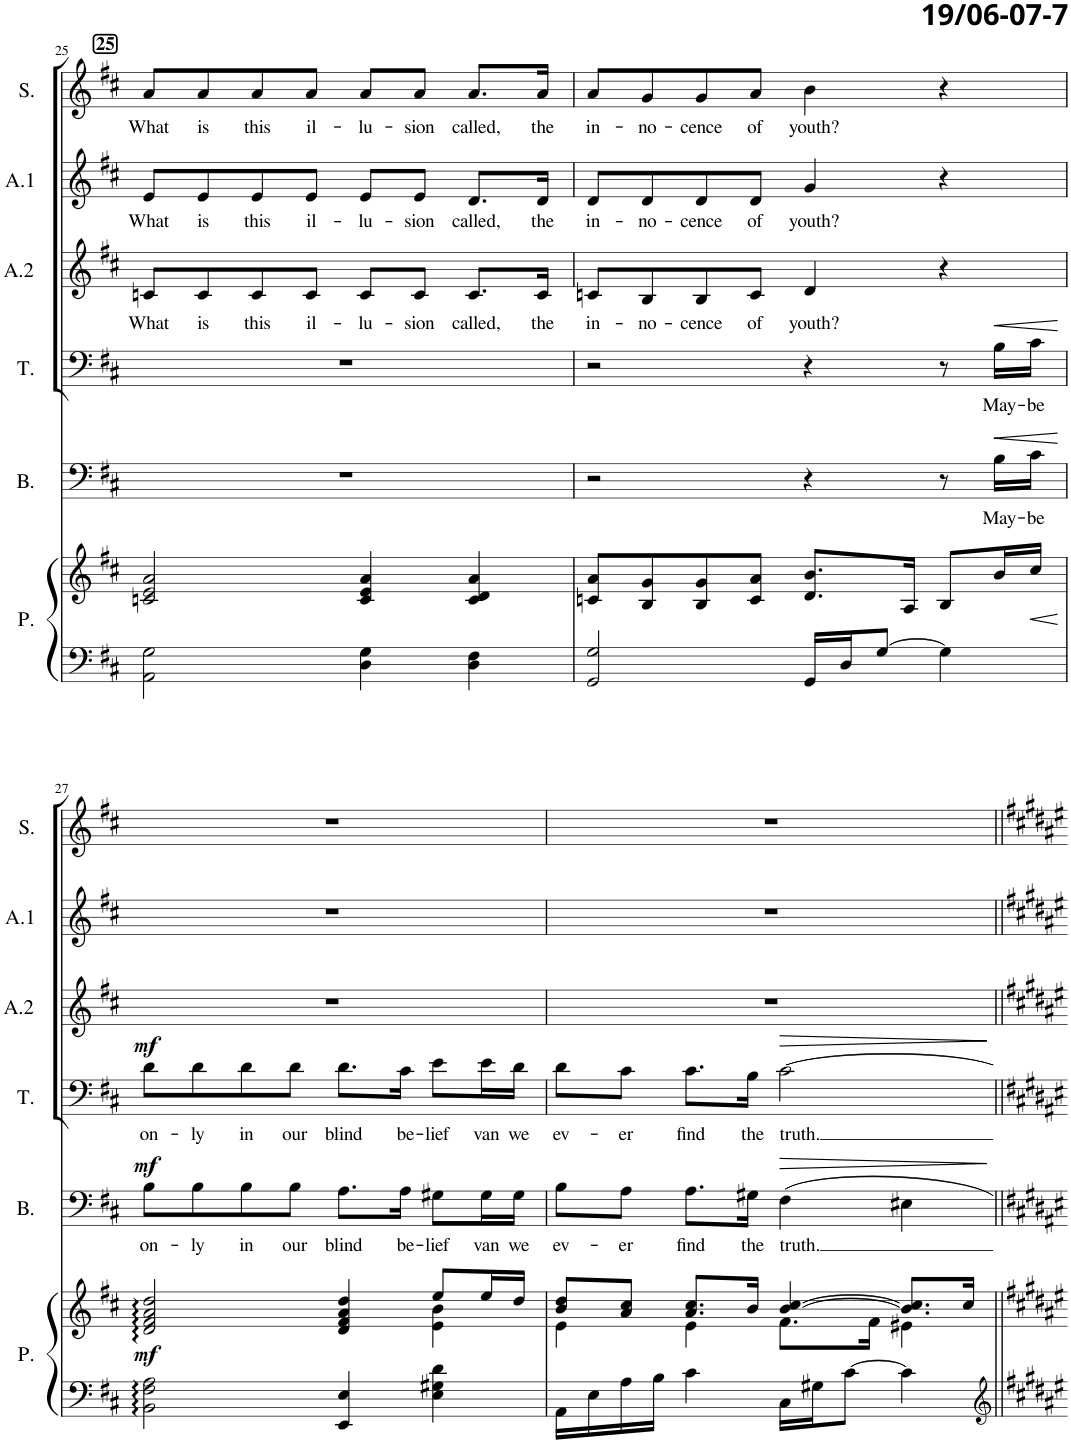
**kern	**kern	**dynam	**kern	**text	**dynam	**kern	**text	**dynam	**kern	**text	**kern	**text	**kern	**text
*part6	*part6	*part6	*part5	*part5	*part5	*part4	*part4	*part4	*part3	*part3	*part2	*part2	*part1	*part1
*staff7	*staff6	*staff6/7	*staff5	*staff5	*staff5	*staff4	*staff4	*staff4	*staff3	*staff3	*staff2	*staff2	*staff1	*staff1
*I"Piano	*	*	*I"Bass	*	*	*I"Tenor	*	*	*I"Alto 2	*	*I"Alto 1	*	*I"Soprano	*
*I'P.	*	*	*I'B.	*	*	*I'T.	*	*	*I'A.2	*	*I'A.1	*	*I'S.	*
!!LO:PB:g=z
*clefF4	*clefG2	*	*clefF4	*	*	*clefF4	*	*	*clefG2	*	*clefG2	*	*clefG2	*
*k[f#c#]	*k[f#c#]	*	*k[f#c#]	*	*	*k[f#c#]	*	*	*k[f#c#]	*	*k[f#c#]	*	*k[f#c#]	*
*M4/4	*M4/4	*	*M4/4	*	*	*M4/4	*	*	*M4/4	*	*M4/4	*	*M4/4	*
!!LO:REH:place=s1:a:B:cj:fs=11:t=25
=25	=25	=25	=25	=25	=25	=25	=25	=25	=25	=25	=25	=25	=25	=25
!	!	!	!	!	!	!	!	!	!	!LO:LY:b	!	!LO:LY:b	!	!LO:LY:b
2AA\ 2G\	2cn/ 2e/ 2a/	.	1r	.	.	1r	.	.	8cn/L	What	8e/L	What	8a/L	What
!	!	!	!	!	!	!	!	!	!	!LO:LY:b	!	!LO:LY:b	!	!LO:LY:b
.	.	.	.	.	.	.	.	.	8c/	is	8e/	is	8a/	is
!	!	!	!	!	!	!	!	!	!	!LO:LY:b	!	!LO:LY:b	!	!LO:LY:b
.	.	.	.	.	.	.	.	.	8c/	this	8e/	this	8a/	this
!	!	!	!	!	!	!	!	!	!	!LO:LY:b	!	!LO:LY:b	!	!LO:LY:b
.	.	.	.	.	.	.	.	.	8c/J	il-	8e/J	il-	8a/J	il-
!	!	!	!	!	!	!	!	!	!	!LO:LY:b	!	!LO:LY:b	!	!LO:LY:b
4D\ 4G\	4c/ 4e/ 4a/	.	.	.	.	.	.	.	8c/L	-lu-	8e/L	-lu-	8a/L	-lu-
!	!	!	!	!	!	!	!	!	!	!LO:LY:b	!	!LO:LY:b	!	!LO:LY:b
.	.	.	.	.	.	.	.	.	8c/J	-sion	8e/J	-sion	8a/J	-sion
!	!	!	!	!	!	!	!	!	!	!LO:LY:b	!	!LO:LY:b	!	!LO:LY:b
4D\ 4F#\	4c/ 4d/ 4a/	.	.	.	.	.	.	.	8.c/L	called,	8.d/L	called,	8.a/L	called,
!	!	!	!	!	!	!	!	!	!	!LO:LY:b	!	!LO:LY:b	!	!LO:LY:b
.	.	.	.	.	.	.	.	.	16c/Jk	the	16d/Jk	the	16a/Jk	the
=26	=26	=26	=26	=26	=26	=26	=26	=26	=26	=26	=26	=26	=26	=26
!	!	!	!	!	!	!	!	!	!	!LO:LY:b	!	!LO:LY:b	!	!LO:LY:b
2GG/ 2G/	8cn/ 8a/L	.	2r	.	.	2r	.	.	8cn/L	in-	8d/L	in-	8a/L	in-
!	!	!	!	!	!	!	!	!	!	!LO:LY:b	!	!LO:LY:b	!	!LO:LY:b
.	8B/ 8g/	.	.	.	.	.	.	.	8B/	-no-	8d/	-no-	8g/	-no-
!	!	!	!	!	!	!	!	!	!	!LO:LY:b	!	!LO:LY:b	!	!LO:LY:b
.	8B/ 8g/	.	.	.	.	.	.	.	8B/	-cence	8d/	-cence	8g/	-cence
!	!	!	!	!	!	!	!	!	!	!LO:LY:b	!	!LO:LY:b	!	!LO:LY:b
.	8c/ 8a/J	.	.	.	.	.	.	.	8c/J	of	8d/J	of	8a/J	of
!	!	!	!	!	!	!	!	!	!	!LO:LY:b	!	!LO:LY:b	!	!LO:LY:b
16GG/LL	8.d/ 8.b/L	.	4r	.	.	4r	.	.	4d/	youth?	4g/	youth?	4b\	youth?
16D/J	.	.	.	.	.	.	.	.	.	.	.	.	.	.
[8G/J	.	.	.	.	.	.	.	.	.	.	.	.	.	.
.	16A/Jk	.	.	.	.	.	.	.	.	.	.	.	.	.
4G\]	8B/L	.	8r	.	.	8r	.	.	4r	.	4r	.	4r	.
!	!	!	!	!LO:LY:b	!LO:HP:b	!	!LO:LY:b	!LO:HP:b	!	!	!	!	!	!
.	16b/L	.	16B\LL	May-	<	16B\LL	May-	<	.	.	.	.	.	.
!	!	!	!	!LO:LY:b	!	!	!LO:LY:b	!	!	!	!	!	!	!
.	16cc#/JJ	.	16c#\JJ	-be	.	16c#\JJ	-be	.	.	.	.	.	.	.
!!LO:LB:g=z
=27	=27	=27	=27	=27	=27	=27	=27	=27	=27	=27	=27	=27	=27	=27
*	*^	*	*	*	*	*	*	*	*	*	*	*	*	*
!	!	!	!LO:DY:b	!	!LO:LY:b	!LO:DY:a	!	!LO:LY:b	!LO:DY:a	!	!	!	!	!	!
2BB\ 2F#\ 2A\	2d/ 2f#/ 2a/ 2dd/	2.ryy	mf	8B\L	on-	mf	8d\L	on-	mf	1r	.	1r	.	1r	.
!	!	!	!	!	!LO:LY:b	!	!	!LO:LY:b	!	!	!	!	!	!	!
.	.	.	.	8B\	-ly	.	8d\	-ly	.	.	.	.	.	.	.
!	!	!	!	!	!LO:LY:b	!	!	!LO:LY:b	!	!	!	!	!	!	!
.	.	.	.	8B\	in	.	8d\	in	.	.	.	.	.	.	.
!	!	!	!	!	!LO:LY:b	!	!	!LO:LY:b	!	!	!	!	!	!	!
.	.	.	.	8B\J	our	.	8d\J	our	.	.	.	.	.	.	.
!	!	!	!	!	!LO:LY:b	!	!	!LO:LY:b	!	!	!	!	!	!	!
4EE/ 4E/	4d/ 4f#/ 4a/ 4dd/	.	.	8.A\L	blind	.	8.d\L	blind	.	.	.	.	.	.	.
!	!	!	!	!	!LO:LY:b	!	!	!LO:LY:b	!	!	!	!	!	!	!
.	.	.	.	16A\Jk	be-	.	16c#\Jk	be-	.	.	.	.	.	.	.
!	!	!	!	!	!LO:LY:b	!	!	!LO:LY:b	!	!	!	!	!	!	!
4E\ 4G#X\ 4d\	8ee/L	4e\ 4b\	.	8G#X\L	-lief	.	8e\L	-lief	.	.	.	.	.	.	.
!	!	!	!	!	!LO:LY:b	!	!	!LO:LY:b	!	!	!	!	!	!	!
.	16ee/L	.	.	16G#\L	van	.	16e\L	van	.	.	.	.	.	.	.
!	!	!	!	!	!LO:LY:b	!	!	!LO:LY:b	!	!	!	!	!	!	!
.	16dd/JJ	.	.	16G#\JJ	we	.	16d\JJ	we	.	.	.	.	.	.	.
=28	=28	=28	=28	=28	=28	=28	=28	=28	=28	=28	=28	=28	=28	=28	=28
!	!	!	!	!	!LO:LY:b	!	!	!LO:LY:b	!	!	!	!	!	!	!
16AA\LL	8b/ 8dd/L	4e\	.	8B\L	ev-	.	8d\L	ev-	.	1r	.	1r	.	1r	.
16E\	.	.	.	.	.	.	.	.	.	.	.	.	.	.	.
!	!	!	!	!	!LO:LY:b	!	!	!LO:LY:b	!	!	!	!	!	!	!
16A\	8a/ 8cc#/J	.	.	8A\J	-er	.	8c#\J	-er	.	.	.	.	.	.	.
16B\JJ	.	.	.	.	.	.	.	.	.	.	.	.	.	.	.
!	!	!	!	!	!LO:LY:b	!	!	!LO:LY:b	!	!	!	!	!	!	!
4c#\	8.a/ 8.cc#/L	4e\	.	8.A\L	find	.	8.c#\L	find	.	.	.	.	.	.	.
!	!	!	!	!	!LO:LY:b	!	!	!LO:LY:b	!	!	!	!	!	!	!
.	16b/Jk	.	.	16G#X\Jk	the	.	16B\Jk	the	.	.	.	.	.	.	.
!	!	!	!	!	!LO:LY:b	!	!	!LO:LY:b	!	!	!	!	!	!	!
16C#\LL	[4b/ [4cc#/	8.f#\L	.	4F#\	truth.	.	[2c#\	truth.	.	.	.	.	.	.	.
16G#X\J	.	.	.	.	.	.	.	.	.	.	.	.	.	.	.
[8c#\J	.	.	.	.	.	.	.	.	.	.	.	.	.	.	.
.	.	16f#\Jk	.	.	.	.	.	.	.	.	.	.	.	.	.
4c#\]	8.b/] 8.cc#/]L	4e#X\	.	4E#X\	.	.	.	.	.	.	.	.	.	.	.
.	16cc#/Jk	.	.	.	.	.	.	.	.	.	.	.	.	.	.
*	*v	*v	*	*	*	*	*	*	*	*	*	*	*	*	*
.	.	.	.	.	[	.	.	[	.	.	.	.	.	.
=||	=||	=||	=||	=||	=||	=||	=||	=||	=||	=||	=||	=||	=||	=||
*-	*-	*-	*-	*-	*-	*-	*-	*-	*-	*-	*-	*-	*-	*-
